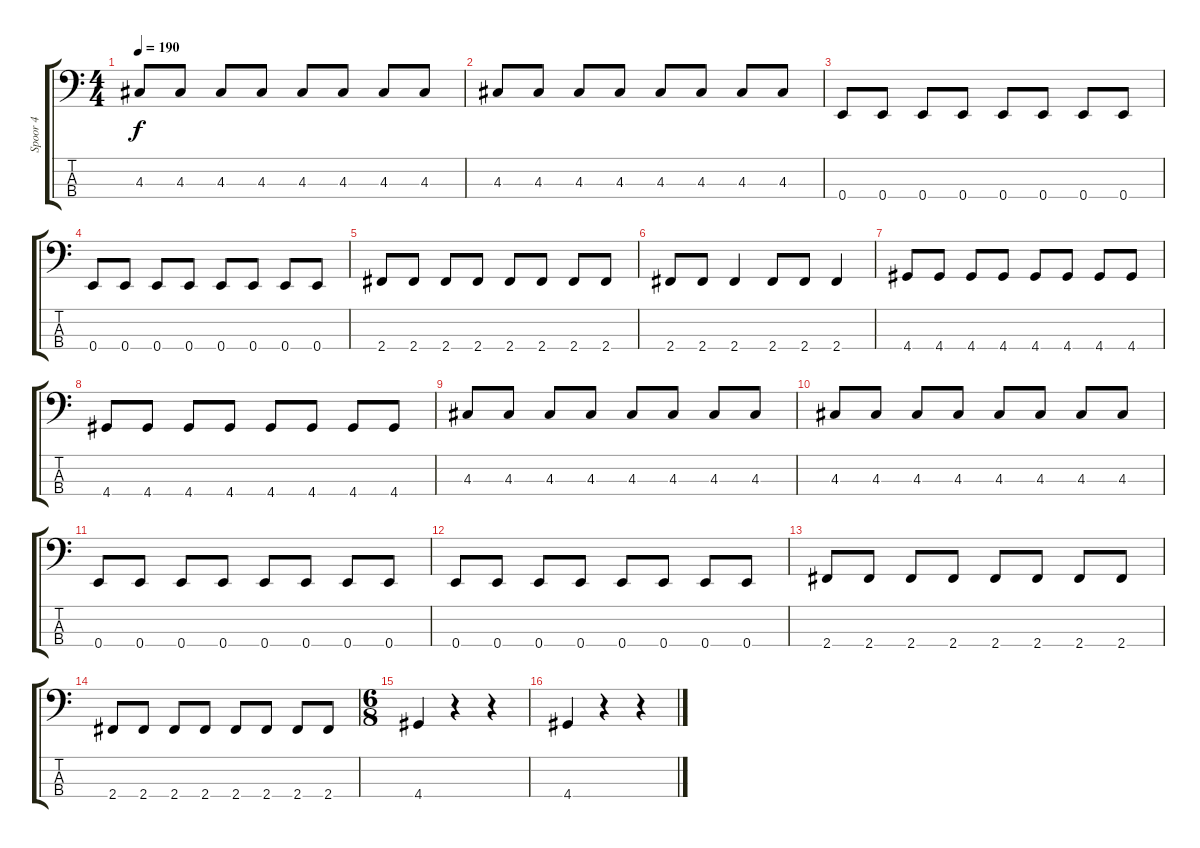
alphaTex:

\track ("Spoor 4" "Spoor 4") {instrument electricbassfinger}
\staff {score tabs}
\tuning (G2 D2 A1 E1) {hide}
\ts (4 4)
\tempo 190
\clef f4
\ks c
4.3.8{dy f} 4.3.8 4.3.8 4.3.8 4.3.8 4.3.8 4.3.8 4.3.8 |
4.3.8 4.3.8 4.3.8 4.3.8 4.3.8 4.3.8 4.3.8 4.3.8 |
0.4.8 0.4.8 0.4.8 0.4.8 0.4.8 0.4.8 0.4.8 0.4.8 |
0.4.8 0.4.8 0.4.8 0.4.8 0.4.8 0.4.8 0.4.8 0.4.8 |
2.4.8 2.4.8 2.4.8 2.4.8 2.4.8 2.4.8 2.4.8 2.4.8 |
2.4.8 2.4.8 2.4.4 2.4.8 2.4.8 2.4.4 |
4.4.8 4.4.8 4.4.8 4.4.8 4.4.8 4.4.8 4.4.8 4.4.8 |
4.4.8 4.4.8 4.4.8 4.4.8 4.4.8 4.4.8 4.4.8 4.4.8 |
4.3.8 4.3.8 4.3.8 4.3.8 4.3.8 4.3.8 4.3.8 4.3.8 |
4.3.8 4.3.8 4.3.8 4.3.8 4.3.8 4.3.8 4.3.8 4.3.8 |
0.4.8 0.4.8 0.4.8 0.4.8 0.4.8 0.4.8 0.4.8 0.4.8 |
0.4.8 0.4.8 0.4.8 0.4.8 0.4.8 0.4.8 0.4.8 0.4.8 |
2.4.8 2.4.8 2.4.8 2.4.8 2.4.8 2.4.8 2.4.8 2.4.8 |
2.4.8 2.4.8 2.4.8 2.4.8 2.4.8 2.4.8 2.4.8 2.4.8 |
\ts (6 8)
4.4.4 r.4 r.4 |
4.4.4 r.4 r.4
